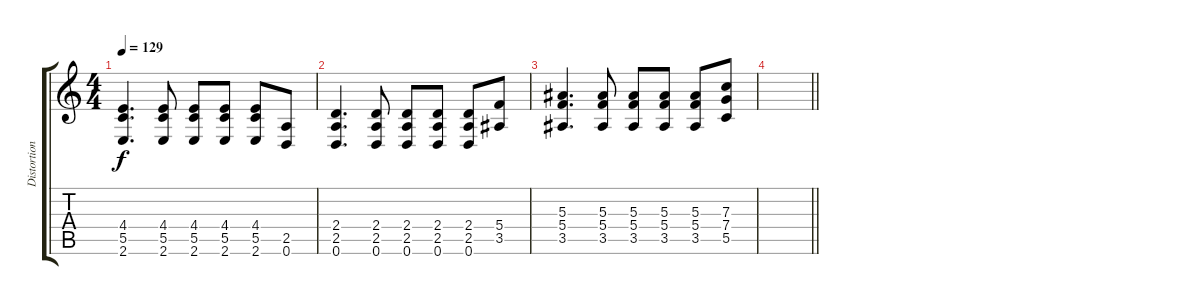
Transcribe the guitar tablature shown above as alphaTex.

\track ("Distortion Rhythm" "Distortion") {instrument distortionguitar}
\staff {score tabs}
\tuning (D4 A3 F3 C3 G2 D2) {hide}
\ts (4 4)
\tempo 129
\clef g2
\ks c
(4.4 5.5 2.6).4{d dy f} (4.4 5.5 2.6).8 (4.4 5.5 2.6).8 (4.4 5.5 2.6).8 (4.4 5.5 2.6).8 (2.5 0.6).8 |
(2.4 2.5 0.6).4{d} (2.4 2.5 0.6).8 (2.4 2.5 0.6).8 (2.4 2.5 0.6).8 (2.4 2.5 0.6).8 (5.4 3.5).8 |
(5.3 5.4 3.5).4{d} (5.3 5.4 3.5).8 (5.3 5.4 3.5).8 (5.3 5.4 3.5).8 (5.3 5.4 3.5).8 (7.3 7.4 5.5).8 |
\barLineRight lightlight
